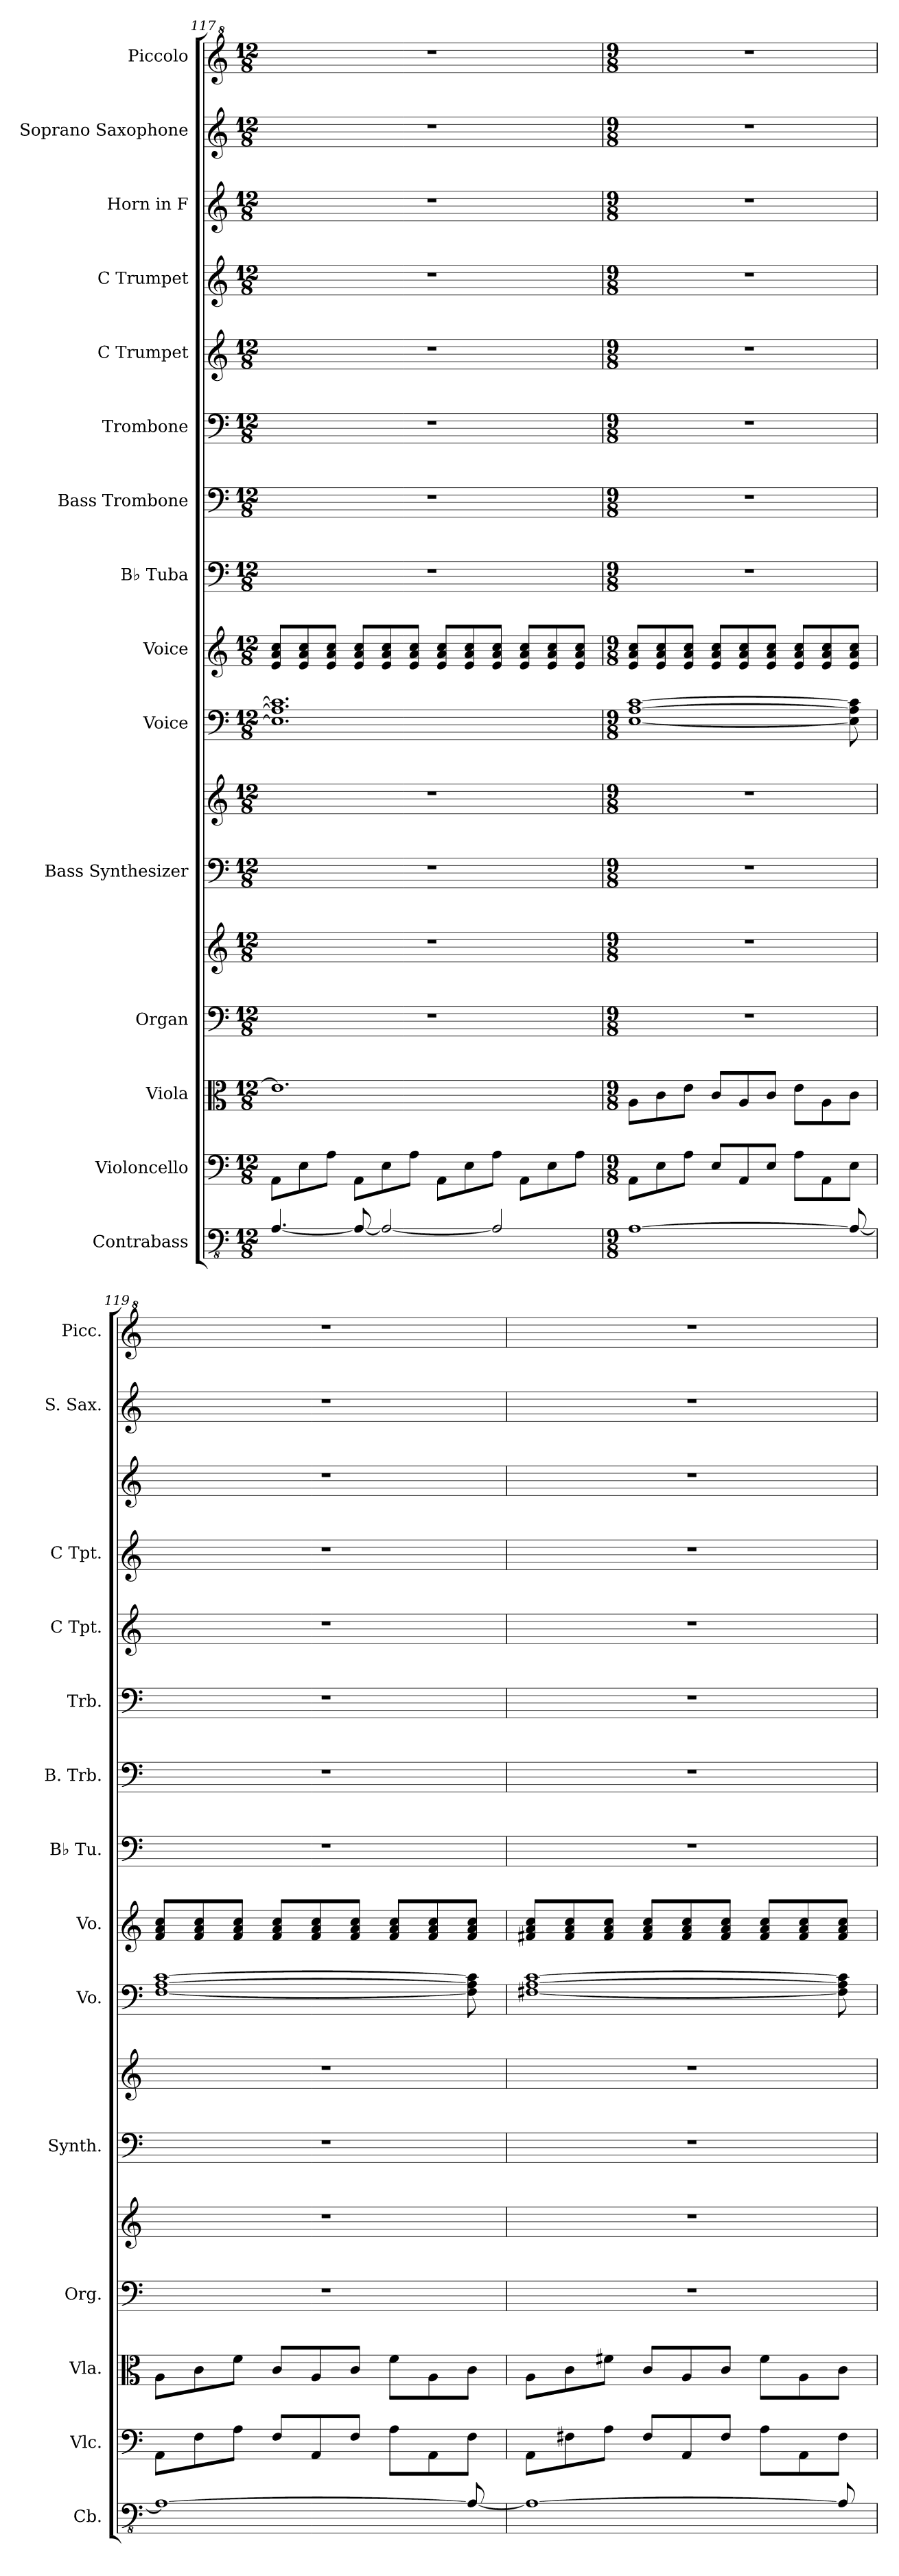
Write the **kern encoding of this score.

**kern	**kern	**kern	**kern	**kern	**kern	**kern	**kern	**kern	**kern	**kern	**kern	**kern	**kern	**kern	**kern	**kern
*part15	*part14	*part13	*part12	*part12	*part11	*part11	*part10	*part9	*part8	*part7	*part6	*part5	*part4	*part3	*part2	*part1
*staff17	*staff16	*staff15	*staff14	*staff13	*staff12	*staff11	*staff10	*staff9	*staff8	*staff7	*staff6	*staff5	*staff4	*staff3	*staff2	*staff1
*I"Contrabass	*I"Violoncello	*I"Viola	*I"Organ	*	*I"Bass Synthesizer	*	*I"Voice	*I"Voice	*I"B♭ Tuba	*I"Bass Trombone	*I"Trombone	*I"C Trumpet	*I"C Trumpet	*I"Horn in F	*I"Soprano Saxophone	*I"Piccolo
*I'Cb.	*I'Vlc.	*I'Vla.	*I'Org.	*	*I'Synth.	*	*I'Vo.	*I'Vo.	*I'B♭ Tu.	*I'B. Trb.	*I'Trb.	*I'C Tpt.	*I'C Tpt.	*	*I'S. Sax.	*I'Picc.
*clefFv4	*clefF4	*clefC3	*clefF4	*clefG2	*clefF4	*clefG2	*clefF4	*clefG2	*clefF4	*clefF4	*clefF4	*clefG2	*clefG2	*clefG2	*clefG2	*clefG^2
*ITrd7c12	*	*	*	*	*	*	*	*	*	*	*	*	*	*ITrd4c7	*ITrd1c2	*ITrd-7c-12
*k[]	*k[]	*k[]	*k[]	*k[]	*k[]	*k[]	*k[]	*k[]	*k[]	*k[]	*k[]	*k[]	*k[]	*k[b-]	*k[b-e-]	*k[]
*M12/8	*M12/8	*M12/8	*M12/8	*M12/8	*M12/8	*M12/8	*M12/8	*M12/8	*M12/8	*M12/8	*M12/8	*M12/8	*M12/8	*M12/8	*M12/8	*M12/8
=117	=117	=117	=117	=117	=117	=117	=117	=117	=117	=117	=117	=117	=117	=117	=117	=117
[4.AAA/	8AA\L	1.e]	1.r	1.r	1.r	1.r	1.E] 1.A] 1.c]	8e/ 8a/ 8cc/L	1.r	1.r	1.r	1.r	1.r	1.r	1.r	1.r
.	8E\	.	.	.	.	.	.	8e/ 8a/ 8cc/	.	.	.	.	.	.	.	.
.	8A\J	.	.	.	.	.	.	8e/ 8a/ 8cc/J	.	.	.	.	.	.	.	.
8AAA/_	8AA\L	.	.	.	.	.	.	8e/ 8a/ 8cc/L	.	.	.	.	.	.	.	.
2AAA/_	8E\	.	.	.	.	.	.	8e/ 8a/ 8cc/	.	.	.	.	.	.	.	.
.	8A\J	.	.	.	.	.	.	8e/ 8a/ 8cc/J	.	.	.	.	.	.	.	.
.	8AA\L	.	.	.	.	.	.	8e/ 8a/ 8cc/L	.	.	.	.	.	.	.	.
.	8E\	.	.	.	.	.	.	8e/ 8a/ 8cc/	.	.	.	.	.	.	.	.
2AAA/]	8A\J	.	.	.	.	.	.	8e/ 8a/ 8cc/J	.	.	.	.	.	.	.	.
.	8AA\L	.	.	.	.	.	.	8e/ 8a/ 8cc/L	.	.	.	.	.	.	.	.
.	8E\	.	.	.	.	.	.	8e/ 8a/ 8cc/	.	.	.	.	.	.	.	.
.	8A\J	.	.	.	.	.	.	8e/ 8a/ 8cc/J	.	.	.	.	.	.	.	.
=118	=118	=118	=118	=118	=118	=118	=118	=118	=118	=118	=118	=118	=118	=118	=118	=118
*M9/8	*M9/8	*M9/8	*M9/8	*M9/8	*M9/8	*M9/8	*M9/8	*M9/8	*M9/8	*M9/8	*M9/8	*M9/8	*M9/8	*M9/8	*M9/8	*M9/8
[1AAA	8AA\L	8A\L	8%9r	8%9r	8%9r	8%9r	[1E [1A [1c	8e/ 8a/ 8cc/L	8%9r	8%9r	8%9r	8%9r	8%9r	8%9r	8%9r	8%9r
.	8E\	8c\	.	.	.	.	.	8e/ 8a/ 8cc/	.	.	.	.	.	.	.	.
.	8A\J	8e\J	.	.	.	.	.	8e/ 8a/ 8cc/J	.	.	.	.	.	.	.	.
.	8E/L	8c/L	.	.	.	.	.	8e/ 8a/ 8cc/L	.	.	.	.	.	.	.	.
.	8AA/	8A/	.	.	.	.	.	8e/ 8a/ 8cc/	.	.	.	.	.	.	.	.
.	8E/J	8c/J	.	.	.	.	.	8e/ 8a/ 8cc/J	.	.	.	.	.	.	.	.
.	8A\L	8e\L	.	.	.	.	.	8e/ 8a/ 8cc/L	.	.	.	.	.	.	.	.
.	8AA\	8A\	.	.	.	.	.	8e/ 8a/ 8cc/	.	.	.	.	.	.	.	.
8AAA/_	8E\J	8c\J	.	.	.	.	8E\] 8A\] 8c\]	8e/ 8a/ 8cc/J	.	.	.	.	.	.	.	.
=119	=119	=119	=119	=119	=119	=119	=119	=119	=119	=119	=119	=119	=119	=119	=119	=119
1AAA_	8AA\L	8A\L	8%9r	8%9r	8%9r	8%9r	[1F [1A [1c	8f/ 8a/ 8cc/L	8%9r	8%9r	8%9r	8%9r	8%9r	8%9r	8%9r	8%9r
.	8F\	8c\	.	.	.	.	.	8f/ 8a/ 8cc/	.	.	.	.	.	.	.	.
.	8A\J	8f\J	.	.	.	.	.	8f/ 8a/ 8cc/J	.	.	.	.	.	.	.	.
.	8F/L	8c/L	.	.	.	.	.	8f/ 8a/ 8cc/L	.	.	.	.	.	.	.	.
.	8AA/	8A/	.	.	.	.	.	8f/ 8a/ 8cc/	.	.	.	.	.	.	.	.
.	8F/J	8c/J	.	.	.	.	.	8f/ 8a/ 8cc/J	.	.	.	.	.	.	.	.
.	8A\L	8f\L	.	.	.	.	.	8f/ 8a/ 8cc/L	.	.	.	.	.	.	.	.
.	8AA\	8A\	.	.	.	.	.	8f/ 8a/ 8cc/	.	.	.	.	.	.	.	.
8AAA/_	8F\J	8c\J	.	.	.	.	8F\] 8A\] 8c\]	8f/ 8a/ 8cc/J	.	.	.	.	.	.	.	.
!!LO:PB:g=z
=120	=120	=120	=120	=120	=120	=120	=120	=120	=120	=120	=120	=120	=120	=120	=120	=120
1AAA_	8AA\L	8A\L	8%9r	8%9r	8%9r	8%9r	[1F#X [1A [1c	8f#X/ 8a/ 8cc/L	8%9r	8%9r	8%9r	8%9r	8%9r	8%9r	8%9r	8%9r
.	8F#X\	8c\	.	.	.	.	.	8f#/ 8a/ 8cc/	.	.	.	.	.	.	.	.
.	8A\J	8f#X\J	.	.	.	.	.	8f#/ 8a/ 8cc/J	.	.	.	.	.	.	.	.
.	8F#/L	8c/L	.	.	.	.	.	8f#/ 8a/ 8cc/L	.	.	.	.	.	.	.	.
.	8AA/	8A/	.	.	.	.	.	8f#/ 8a/ 8cc/	.	.	.	.	.	.	.	.
.	8F#/J	8c/J	.	.	.	.	.	8f#/ 8a/ 8cc/J	.	.	.	.	.	.	.	.
.	8A\L	8f#\L	.	.	.	.	.	8f#/ 8a/ 8cc/L	.	.	.	.	.	.	.	.
.	8AA\	8A\	.	.	.	.	.	8f#/ 8a/ 8cc/	.	.	.	.	.	.	.	.
8AAA/]	8F#\J	8c\J	.	.	.	.	8F#\] 8A\] 8c\]	8f#/ 8a/ 8cc/J	.	.	.	.	.	.	.	.
=	=	=	=	=	=	=	=	=	=	=	=	=	=	=	=	=
*-	*-	*-	*-	*-	*-	*-	*-	*-	*-	*-	*-	*-	*-	*-	*-	*-
